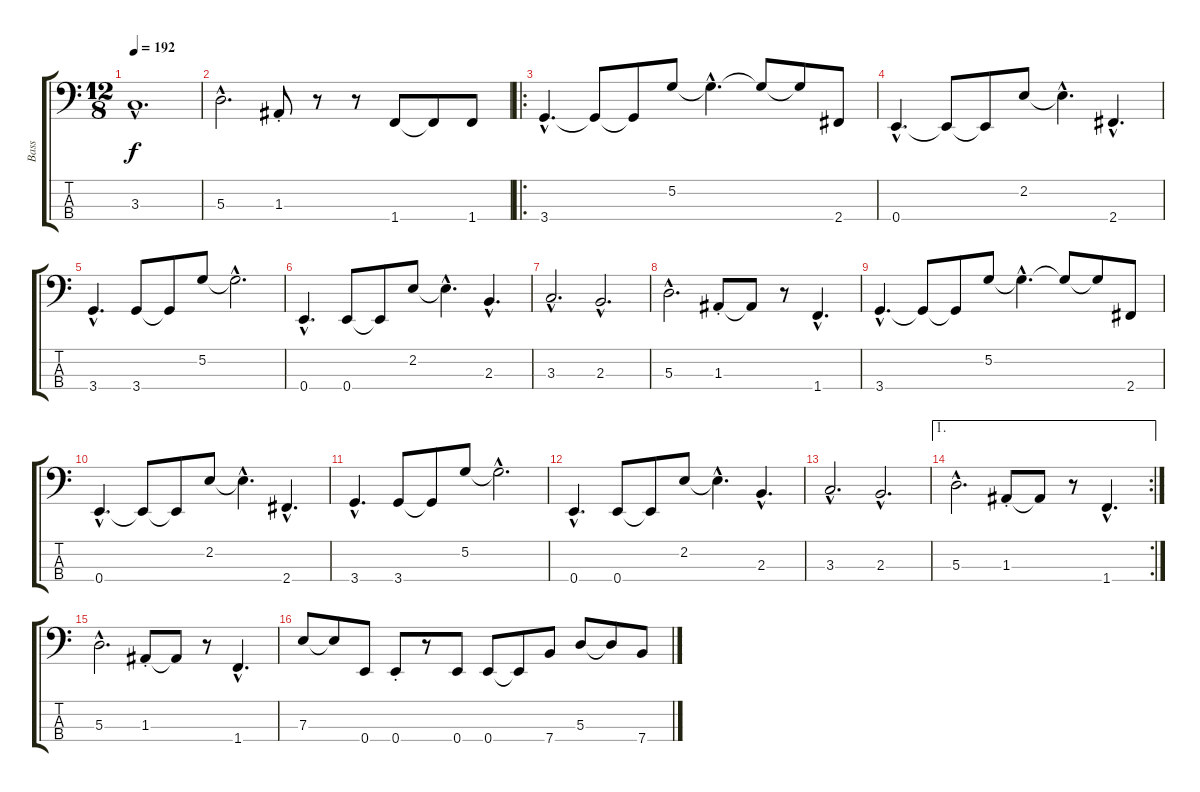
\track ("Bass" "Bass") {instrument electricbassfinger}
\staff {score tabs}
\tuning (G2 D2 A1 E1) {hide}
\ts (12 8)
\tempo 192
\clef f4
\ks c
3.3{hac}.1{d dy f instrument electricbassfinger} |
5.3{hac}.2{d} 1.3{st}.8 r.8 r.8 1.4.8 1.4{t}.8 1.4.8 |
\ro
3.4{hac}.4{d} 3.4{t}.8 3.4{t}.8 5.2.8 5.2{hac t}.4{d} 5.2{t}.8 5.2{t}.8 2.4.8 |
0.4{hac}.4{d} 0.4{t}.8 0.4{t}.8 2.2.8 2.2{hac t}.4{d} 2.4{hac}.4{d} |
3.4{hac}.4{d} 3.4.8 3.4{t}.8 5.2.8 5.2{hac t}.2{d} |
0.4{hac}.4{d} 0.4.8 0.4{t}.8 2.2.8 2.2{hac t}.4{d} 2.3{hac}.4{d} |
3.3{hac}.2{d} 2.3{hac}.2{d} |
5.3{hac}.2{d} 1.3{st}.8 1.3{t}.8 r.8 1.4{hac}.4{d} |
3.4{hac}.4{d} 3.4{t}.8 3.4{t}.8 5.2.8 5.2{hac t}.4{d} 5.2{t}.8 5.2{t}.8 2.4.8 |
0.4{hac}.4{d} 0.4{t}.8 0.4{t}.8 2.2.8 2.2{hac t}.4{d} 2.4{hac}.4{d} |
3.4{hac}.4{d} 3.4.8 3.4{t}.8 5.2.8 5.2{hac t}.2{d} |
0.4{hac}.4{d} 0.4.8 0.4{t}.8 2.2.8 2.2{hac t}.4{d} 2.3{hac}.4{d} |
3.3{hac}.2{d} 2.3{hac}.2{d} |
\ae 1
\rc 2
5.3{hac}.2{d} 1.3{st}.8 1.3{t}.8 r.8 1.4{hac}.4{d} |
5.3{hac}.2{d} 1.3{st}.8 1.3{t}.8 r.8 1.4{hac}.4{d} |
7.3.8 7.3{t}.8 0.4.8 0.4{st}.8 r.8 0.4.8 0.4.8 0.4{t}.8 7.4.8 5.3.8 5.3{t}.8 7.4.8
